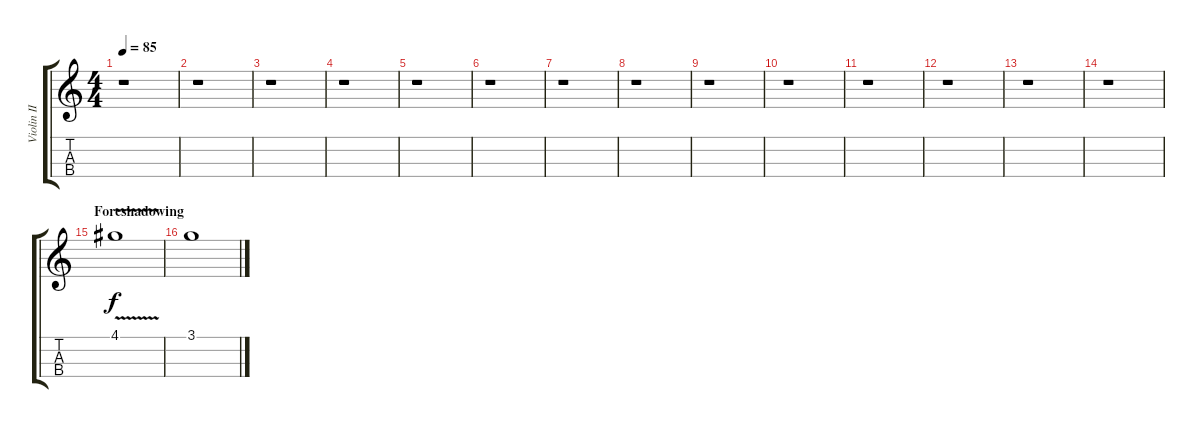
\track ("Violin II" "Violin II") {instrument violin}
\staff {score tabs}
\tuning (E5 A4 D4 G3) {hide}
\ts (4 4)
\tempo 85
\clef g2
\ks c
r.1{dy ppp} |
r.1 |
r.1 |
r.1 |
r.1 |
r.1 |
r.1 |
r.1 |
r.1 |
r.1 |
r.1 |
r.1 |
r.1 |
r.1 |
\section ("" "Foreshadowing")
4.1{v}.1{dy f volume 6} |
3.1.1
